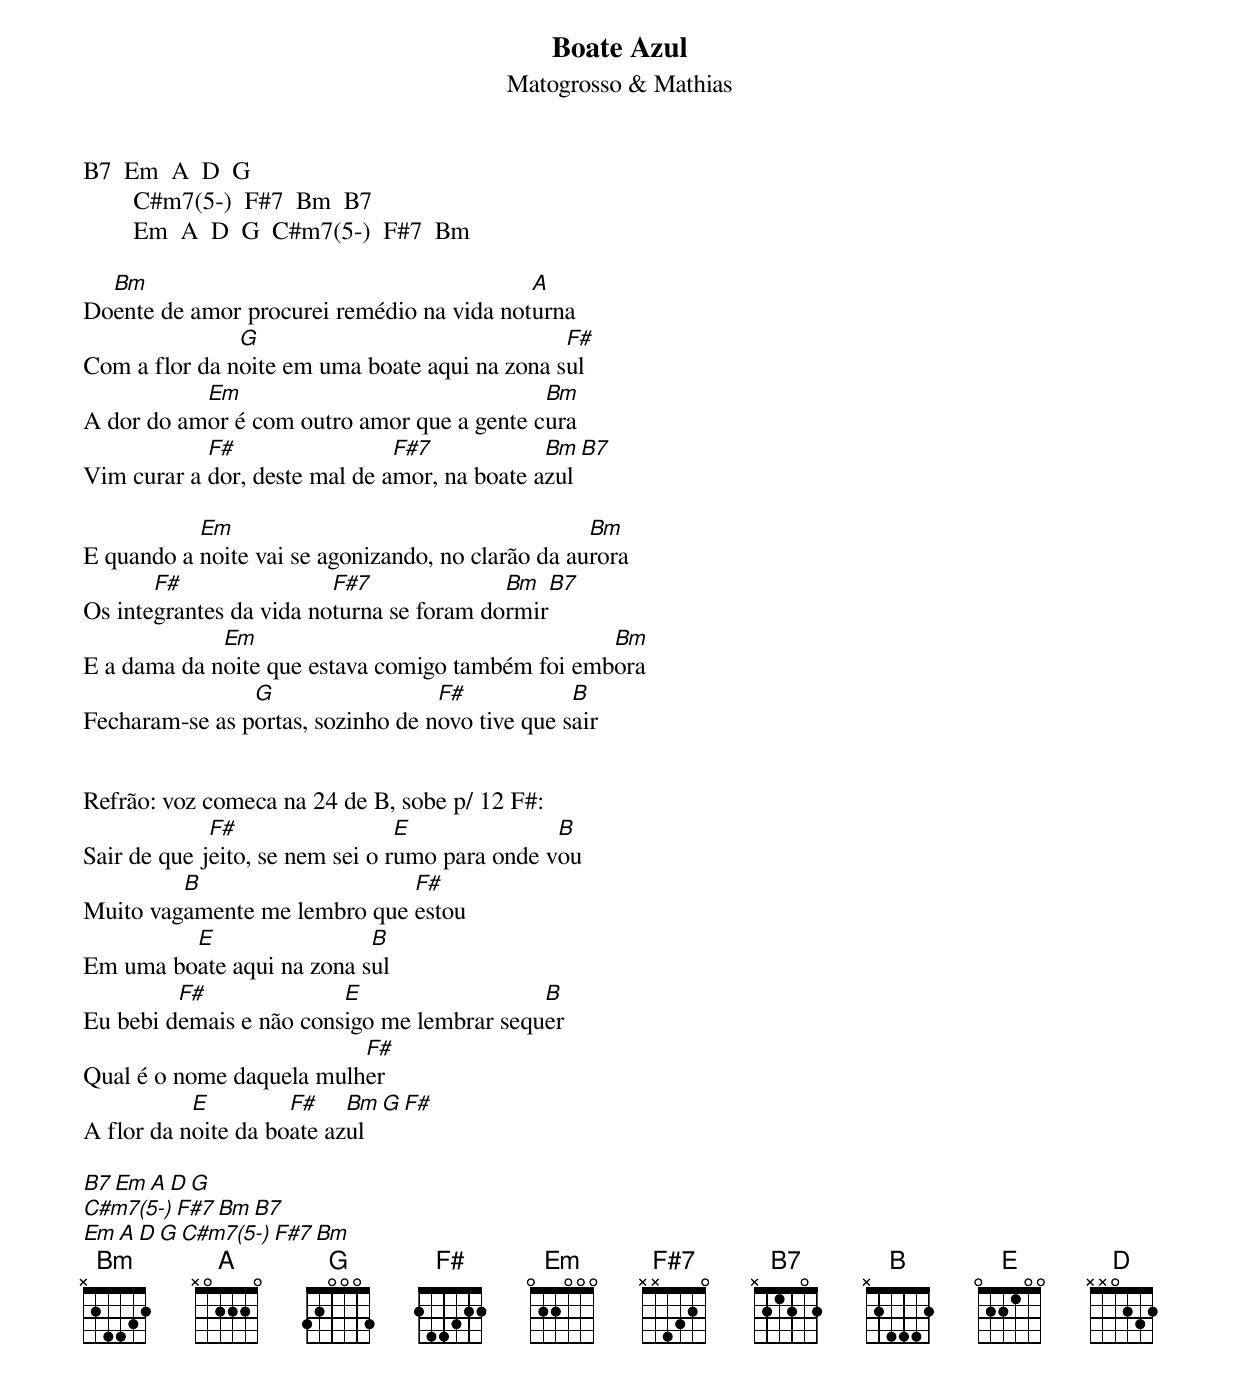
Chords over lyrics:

Boate Azul
Matogrosso & Mathias

B7  Em  A  D  G
        C#m7(5-)  F#7  Bm  B7
        Em  A  D  G  C#m7(5-)  F#7  Bm

  Bm                                       A
Doente de amor procurei remédio na vida noturna
               G                               F#
Com a flor da noite em uma boate aqui na zona sul
           Em                               Bm
A dor do amor é com outro amor que a gente cura
            F#                 F#7            Bm  B7
Vim curar a dor, deste mal de amor, na boate azul

           Em                                      Bm
E quando a noite vai se agonizando, no clarão da aurora
       F#                F#7              Bm   B7
Os integrantes da vida noturna se foram dormir
             Em                                   Bm
E a dama da noite que estava comigo também foi embora
                G                  F#            B
Fecharam-se as portas, sozinho de novo tive que sair


Refrão: voz comeca na 24 de B, sobe p/ 12 F#:
             F#                  E              B
Sair de que jeito, se nem sei o rumo para onde vou
         B                    F#
Muito vagamente me lembro que estou
         E                 B
Em uma boate aqui na zona sul
         F#              E                  B
Eu bebi demais e não consigo me lembrar sequer
                          F#
Qual é o nome daquela mulher
           E         F#    Bm  G  F#
A flor da noite da boate azul

 B7  Em  A  D  G
 C#m7(5-)  F#7  Bm  B7
 Em  A  D  G  C#m7(5-)  F#7  Bm
